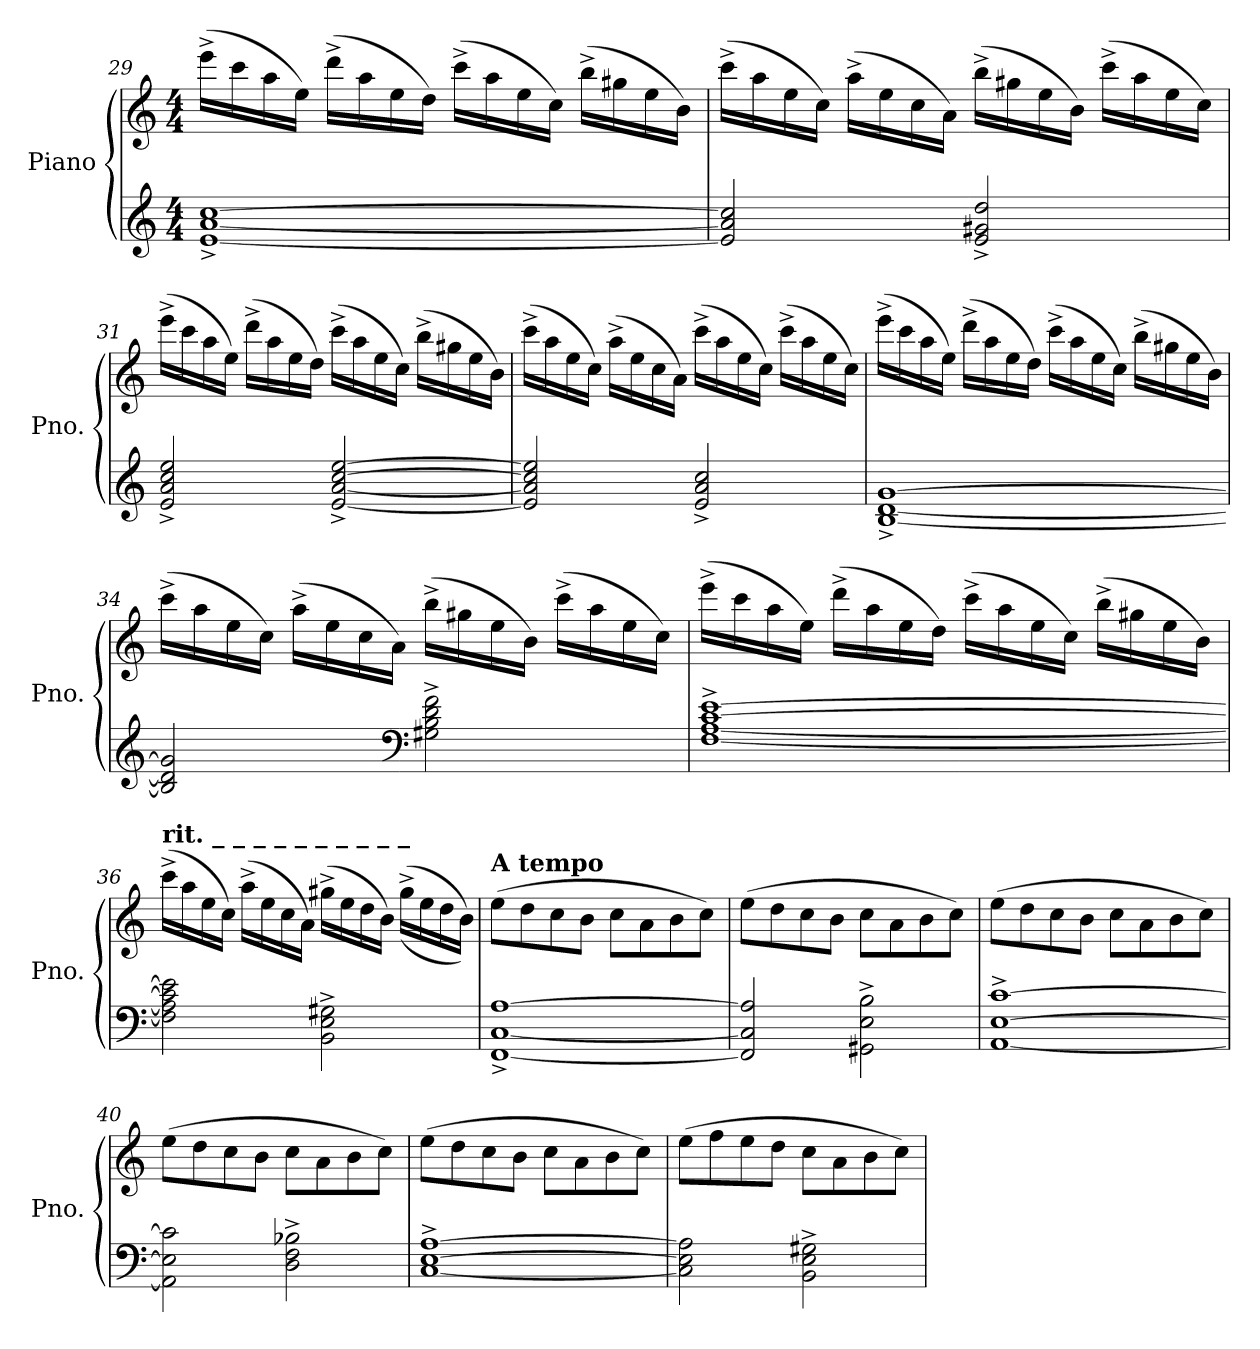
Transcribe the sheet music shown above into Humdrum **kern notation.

**kern	**kern
*part1	*part1
*staff2	*staff1
*I"Piano	*
*I'Pno.	*
!!LO:LB:g=z
*clefG2	*clefG2
*k[]	*k[]
*M4/4	*M4/4
=29	=29
[1e^ [1a^ [1cc^	(16eee^\LL
.	16ccc\
.	16aa\
.	16ee\JJ)
.	(16ddd^\LL
.	16aa\
.	16ee\
.	16dd\JJ)
.	(16ccc^\LL
.	16aa\
.	16ee\
.	16cc\JJ)
.	(16bb^\LL
.	16gg#X\
.	16ee\
.	16b\JJ)
=30	=30
2e/] 2a/] 2cc/]	(16ccc^\LL
.	16aa\
.	16ee\
.	16cc\JJ)
.	(16aa^\LL
.	16ee\
.	16cc\
.	16a\JJ)
2e/^ 2g#X/^ 2dd/^	(16bb^\LL
.	16gg#X\
.	16ee\
.	16b\JJ)
.	(16ccc^\LL
.	16aa\
.	16ee\
.	16cc\JJ)
!!LO:LB:g=z
=31	=31
2e/^ 2a/^ 2cc/^ 2ee/^	(16eee^\LL
.	16ccc\
.	16aa\
.	16ee\JJ)
.	(16ddd^\LL
.	16aa\
.	16ee\
.	16dd\JJ)
[2e/^ [2a/^ [2cc/^ [2ee/^	(16ccc^\LL
.	16aa\
.	16ee\
.	16cc\JJ)
.	(16bb^\LL
.	16gg#X\
.	16ee\
.	16b\JJ)
=32	=32
2e/] 2a/] 2cc/] 2ee/]	(16ccc^\LL
.	16aa\
.	16ee\
.	16cc\JJ)
.	(16aa^\LL
.	16ee\
.	16cc\
.	16a\JJ)
2e/^ 2a/^ 2cc/^	(16ccc^\LL
.	16aa\
.	16ee\
.	16cc\JJ)
.	(16ccc^\LL
.	16aa\
.	16ee\
.	16cc\JJ)
!!LO:LB:g=z
=33	=33
[1B^ [1d^ [1g^	(16eee^\LL
.	16ccc\
.	16aa\
.	16ee\JJ)
.	(16ddd^\LL
.	16aa\
.	16ee\
.	16dd\JJ)
.	(16ccc^\LL
.	16aa\
.	16ee\
.	16cc\JJ)
.	(16bb^\LL
.	16gg#X\
.	16ee\
.	16b\JJ)
=34	=34
2B/] 2d/] 2g/]	(16ccc^\LL
.	16aa\
.	16ee\
.	16cc\JJ)
.	(16aa^\LL
.	16ee\
.	16cc\
.	16a\JJ)
*clefF4	*
2G#X\^ 2B\^ 2d\^ 2f\^	(16bb^\LL
.	16gg#X\
.	16ee\
.	16b\JJ)
.	(16ccc^\LL
.	16aa\
.	16ee\
.	16cc\JJ)
!!LO:LB:g=z
=35	=35
[1F^ [1A^ [1c^ [1e^	(16eee^\LL
.	16ccc\
.	16aa\
.	16ee\JJ)
.	(16ddd^\LL
.	16aa\
.	16ee\
.	16dd\JJ)
.	(16ccc^\LL
.	16aa\
.	16ee\
.	16cc\JJ)
.	(16bb^\LL
.	16gg#X\
.	16ee\
.	16b\JJ)
=36	=36
!	!LO:TX:a:B:t=rit. _    _    _    _    _    _    _    _    _    _
2F\] 2A\] 2c\] 2e\]	(16ccc^\LL
.	16aa\
.	16ee\
.	16cc\JJ)
.	(16aa^\LL
.	16ee\
.	16cc\
.	16a\JJ)
2BB\^ 2E\^ 2G#X\^	(16gg#X^\LL
.	16ee\
.	16dd\
.	16b\JJ)
.	((16gg#^\LL
.	16ee\
.	16dd\
.	16b\JJ))
!!LO:PB:g=z
=37	=37
!	!LO:TX:a:B:t=A tempo
[1FF^ [1C^ [1A^	(8ee\L
.	8dd\
.	8cc\
.	8b\J
.	8cc\L
.	8a\
.	8b\
.	8cc\J)
=38	=38
2FF/] 2C/] 2A/]	(8ee\L
.	8dd\
.	8cc\
.	8b\J
2GG#X\^ 2E\^ 2B\^	8cc\L
.	8a\
.	8b\
.	8cc\J)
=39	=39
[1AA^ [1E^ [1c^	(8ee\L
.	8dd\
.	8cc\
.	8b\J
.	8cc\L
.	8a\
.	8b\
.	8cc\J)
=40	=40
2AA\] 2E\] 2c\]	(8ee\L
.	8dd\
.	8cc\
.	8b\J
2D\^ 2F\^ 2B-X\^	8cc\L
.	8a\
.	8b\
.	8cc\J)
=41	=41
[1C^ [1E^ [1A^	(8ee\L
.	8dd\
.	8cc\
.	8b\J
.	8cc\L
.	8a\
.	8b\
.	8cc\J)
!!LO:LB:g=z
=42	=42
2C\] 2E\] 2A\]	(8ee\L
.	8ff\
.	8ee\
.	8dd\J
2BB\^ 2E\^ 2G#X\^	8cc\L
.	8a\
.	8b\
.	8cc\J)
=	=
*-	*-
